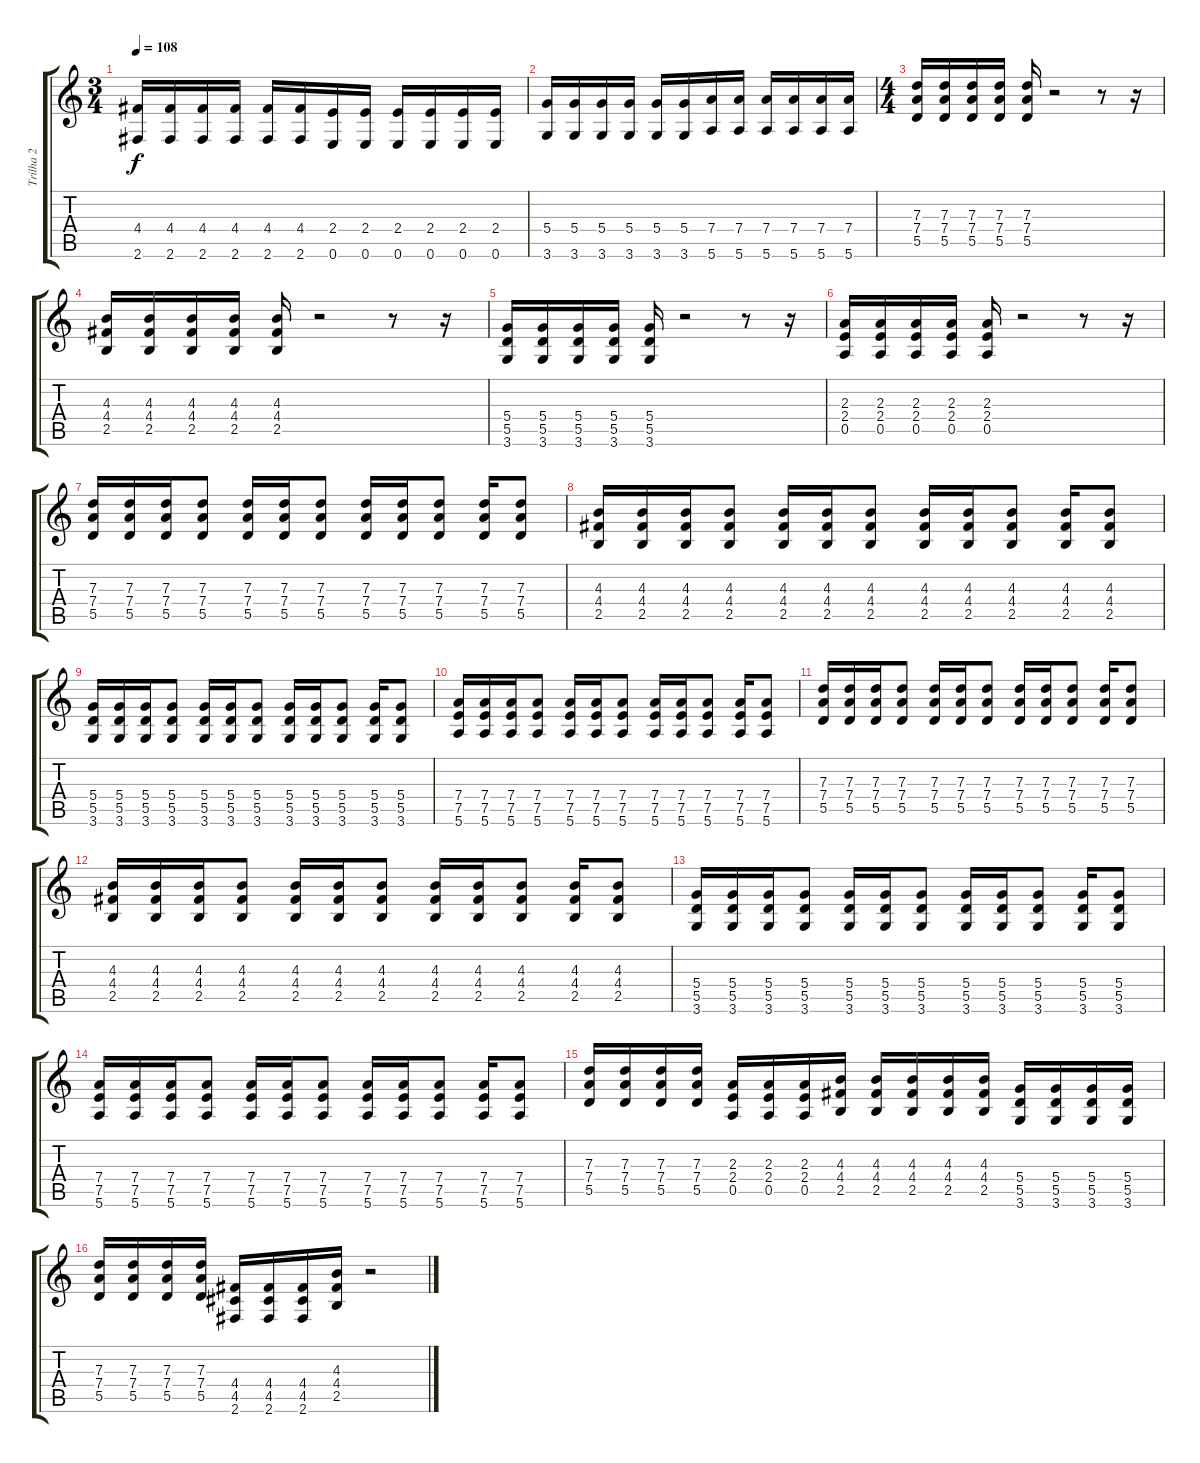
\track ("Trilha 2" "Trilha 2") {instrument distortionguitar}
\staff {score tabs}
\tuning (E4 B3 G3 D3 A2 E2) {hide}
\ts (3 4)
\tempo 108
\clef g2
\ks c
(4.4 2.6).16{dy f} (4.4 2.6).16 (4.4 2.6).16 (4.4 2.6).16 (4.4 2.6).16 (4.4 2.6).16 (2.4 0.6).16 (2.4 0.6).16 (2.4 0.6).16 (2.4 0.6).16 (2.4 0.6).16 (2.4 0.6).16 |
(5.4 3.6).16 (5.4 3.6).16 (5.4 3.6).16 (5.4 3.6).16 (5.4 3.6).16 (5.4 3.6).16 (7.4 5.6).16 (7.4 5.6).16 (7.4 5.6).16 (7.4 5.6).16 (7.4 5.6).16 (7.4 5.6).16 |
\ts (4 4)
(7.3 7.4 5.5).16 (7.3 7.4 5.5).16 (7.3 7.4 5.5).16 (7.3 7.4 5.5).16 (7.3 7.4 5.5).16 r.2 r.8 r.16 |
(4.3 4.4 2.5).16 (4.3 4.4 2.5).16 (4.3 4.4 2.5).16 (4.3 4.4 2.5).16 (4.3 4.4 2.5).16 r.2 r.8 r.16 |
(5.4 5.5 3.6).16 (5.4 5.5 3.6).16 (5.4 5.5 3.6).16 (5.4 5.5 3.6).16 (5.4 5.5 3.6).16 r.2 r.8 r.16 |
(2.3 2.4 0.5).16 (2.3 2.4 0.5).16 (2.3 2.4 0.5).16 (2.3 2.4 0.5).16 (2.3 2.4 0.5).16 r.2 r.8 r.16 |
(7.3 7.4 5.5).16 (7.3 7.4 5.5).16 (7.3 7.4 5.5).16 (7.3 7.4 5.5).8 (7.3 7.4 5.5).16 (7.3 7.4 5.5).16 (7.3 7.4 5.5).8 (7.3 7.4 5.5).16 (7.3 7.4 5.5).16 (7.3 7.4 5.5).8 (7.3 7.4 5.5).16 (7.3 7.4 5.5).8 |
(4.3 4.4 2.5).16 (4.3 4.4 2.5).16 (4.3 4.4 2.5).16 (4.3 4.4 2.5).8 (4.3 4.4 2.5).16 (4.3 4.4 2.5).16 (4.3 4.4 2.5).8 (4.3 4.4 2.5).16 (4.3 4.4 2.5).16 (4.3 4.4 2.5).8 (4.3 4.4 2.5).16 (4.3 4.4 2.5).8 |
(5.4 5.5 3.6).16 (5.4 5.5 3.6).16 (5.4 5.5 3.6).16 (5.4 5.5 3.6).8 (5.4 5.5 3.6).16 (5.4 5.5 3.6).16 (5.4 5.5 3.6).8 (5.4 5.5 3.6).16 (5.4 5.5 3.6).16 (5.4 5.5 3.6).8 (5.4 5.5 3.6).16 (5.4 5.5 3.6).8 |
(7.4 7.5 5.6).16 (7.4 7.5 5.6).16 (7.4 7.5 5.6).16 (7.4 7.5 5.6).8 (7.4 7.5 5.6).16 (7.4 7.5 5.6).16 (7.4 7.5 5.6).8 (7.4 7.5 5.6).16 (7.4 7.5 5.6).16 (7.4 7.5 5.6).8 (7.4 7.5 5.6).16 (7.4 7.5 5.6).8 |
(7.3 7.4 5.5).16 (7.3 7.4 5.5).16 (7.3 7.4 5.5).16 (7.3 7.4 5.5).8 (7.3 7.4 5.5).16 (7.3 7.4 5.5).16 (7.3 7.4 5.5).8 (7.3 7.4 5.5).16 (7.3 7.4 5.5).16 (7.3 7.4 5.5).8 (7.3 7.4 5.5).16 (7.3 7.4 5.5).8 |
(4.3 4.4 2.5).16 (4.3 4.4 2.5).16 (4.3 4.4 2.5).16 (4.3 4.4 2.5).8 (4.3 4.4 2.5).16 (4.3 4.4 2.5).16 (4.3 4.4 2.5).8 (4.3 4.4 2.5).16 (4.3 4.4 2.5).16 (4.3 4.4 2.5).8 (4.3 4.4 2.5).16 (4.3 4.4 2.5).8 |
(5.4 5.5 3.6).16 (5.4 5.5 3.6).16 (5.4 5.5 3.6).16 (5.4 5.5 3.6).8 (5.4 5.5 3.6).16 (5.4 5.5 3.6).16 (5.4 5.5 3.6).8 (5.4 5.5 3.6).16 (5.4 5.5 3.6).16 (5.4 5.5 3.6).8 (5.4 5.5 3.6).16 (5.4 5.5 3.6).8 |
(7.4 7.5 5.6).16 (7.4 7.5 5.6).16 (7.4 7.5 5.6).16 (7.4 7.5 5.6).8 (7.4 7.5 5.6).16 (7.4 7.5 5.6).16 (7.4 7.5 5.6).8 (7.4 7.5 5.6).16 (7.4 7.5 5.6).16 (7.4 7.5 5.6).8 (7.4 7.5 5.6).16 (7.4 7.5 5.6).8 |
(7.3 7.4 5.5).16 (7.3 7.4 5.5).16 (7.3 7.4 5.5).16 (7.3 7.4 5.5).16 (2.3 2.4 0.5).16 (2.3 2.4 0.5).16 (2.3 2.4 0.5).16 (4.3 4.4 2.5).16 (4.3 4.4 2.5).16 (4.3 4.4 2.5).16 (4.3 4.4 2.5).16 (4.3 4.4 2.5).16 (5.4 5.5 3.6).16 (5.4 5.5 3.6).16 (5.4 5.5 3.6).16 (5.4 5.5 3.6).16 |
(7.3 7.4 5.5).16 (7.3 7.4 5.5).16 (7.3 7.4 5.5).16 (7.3 7.4 5.5).16 (4.4 4.5 2.6).16 (4.4 4.5 2.6).16 (4.4 4.5 2.6).16 (4.3 4.4 2.5).16 r.2
